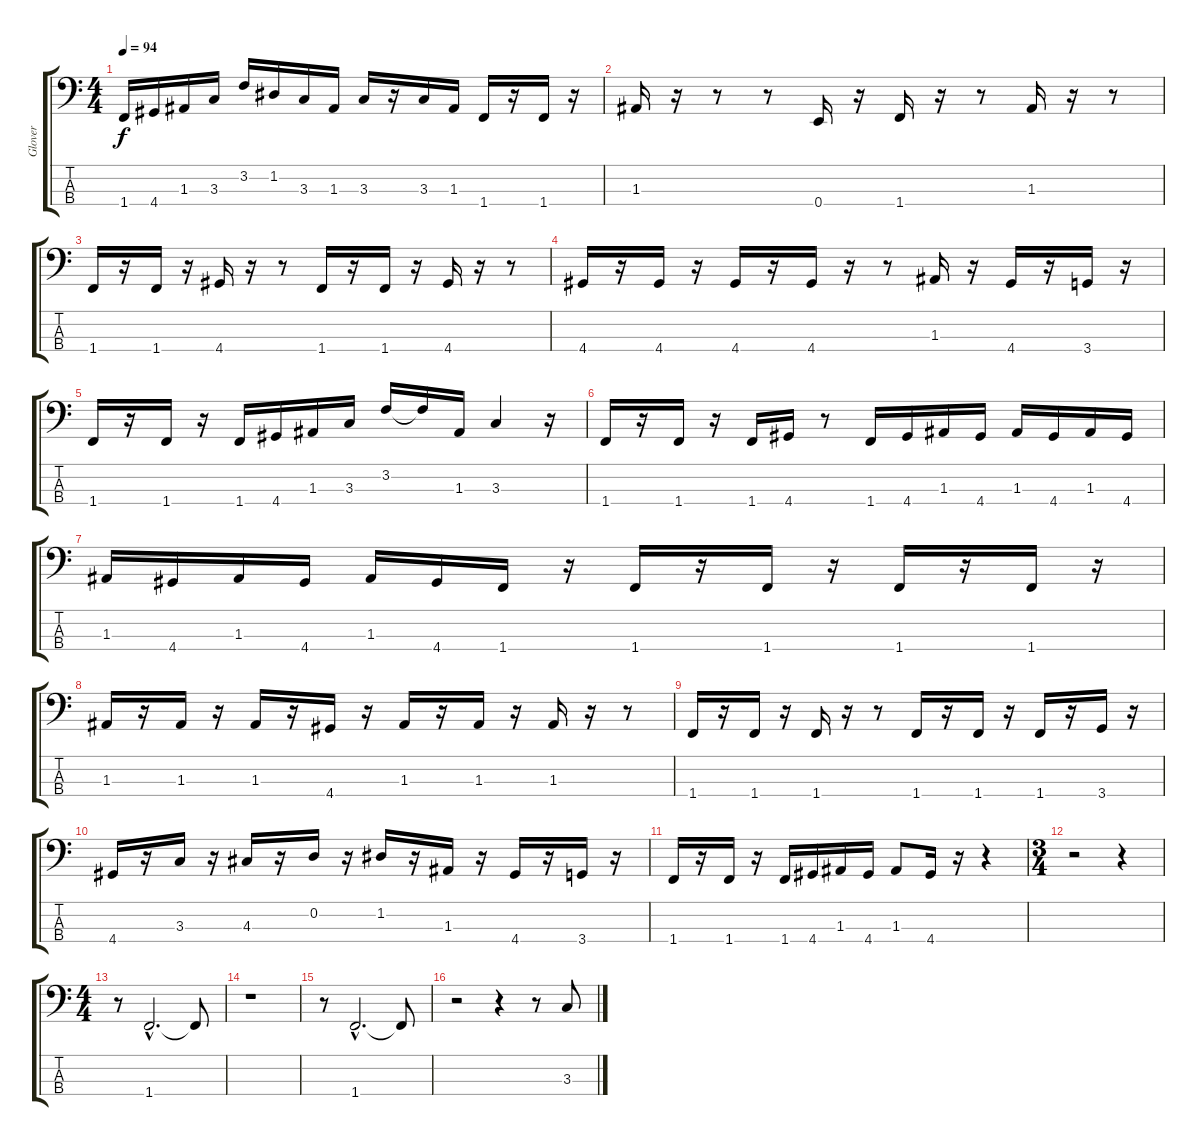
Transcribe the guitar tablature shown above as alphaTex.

\track ("Glover" "Glover") {instrument electricbassfinger}
\staff {score tabs}
\tuning (G2 D2 A1 E1) {hide}
\ts (4 4)
\tempo 94
\clef f4
\ks c
1.4.16{dy f} 4.4.16 1.3.16 3.3.16 3.2.16 1.2.16 3.3.16 1.3.16 3.3.16 r.16 3.3.16 1.3.16 1.4.16 r.16 1.4.16 r.16 |
1.3.16 r.16 r.8 r.8 0.4.16 r.16 1.4.16 r.16 r.8 1.3.16 r.16 r.8 |
1.4.16 r.16 1.4.16 r.16 4.4.16 r.16 r.8 1.4.16 r.16 1.4.16 r.16 4.4.16 r.16 r.8 |
4.4.16 r.16 4.4.16 r.16 4.4.16 r.16 4.4.16 r.16 r.8 1.3.16 r.16 4.4.16 r.16 3.4.16 r.16 |
1.4.16 r.16 1.4.16 r.16 1.4.16 4.4.16 1.3.16 3.3.16 3.2.16 3.2{t}.16 1.3.16 3.3.4 r.16 |
1.4.16 r.16 1.4.16 r.16 1.4.16 4.4.16 r.8 1.4.16 4.4.16 1.3.16 4.4.16 1.3.16 4.4.16 1.3.16 4.4.16 |
1.3.16 4.4.16 1.3.16 4.4.16 1.3.16 4.4.16 1.4.16 r.16 1.4.16 r.16 1.4.16 r.16 1.4.16 r.16 1.4.16 r.16 |
1.3.16 r.16 1.3.16 r.16 1.3.16 r.16 4.4.16 r.16 1.3.16 r.16 1.3.16 r.16 1.3.16 r.16 r.8 |
1.4.16 r.16 1.4.16 r.16 1.4.16 r.16 r.8 1.4.16 r.16 1.4.16 r.16 1.4.16 r.16 3.4.16 r.16 |
4.4.16 r.16 3.3.16 r.16 4.3.16 r.16 0.2.16 r.16 1.2.16 r.16 1.3.16 r.16 4.4.16 r.16 3.4.16 r.16 |
1.4.16 r.16 1.4.16 r.16 1.4.16 4.4.16 1.3.16 4.4.16 1.3.8 4.4.16 r.16 r.4 |
\ts (3 4)
r.2 r.4 |
\ts (4 4)
r.8 1.4{hac}.2{d} 1.4{t}.8 |
r.1 |
r.8 1.4{hac}.2{d} 1.4{t}.8 |
r.2 r.4 r.8 3.3.8
